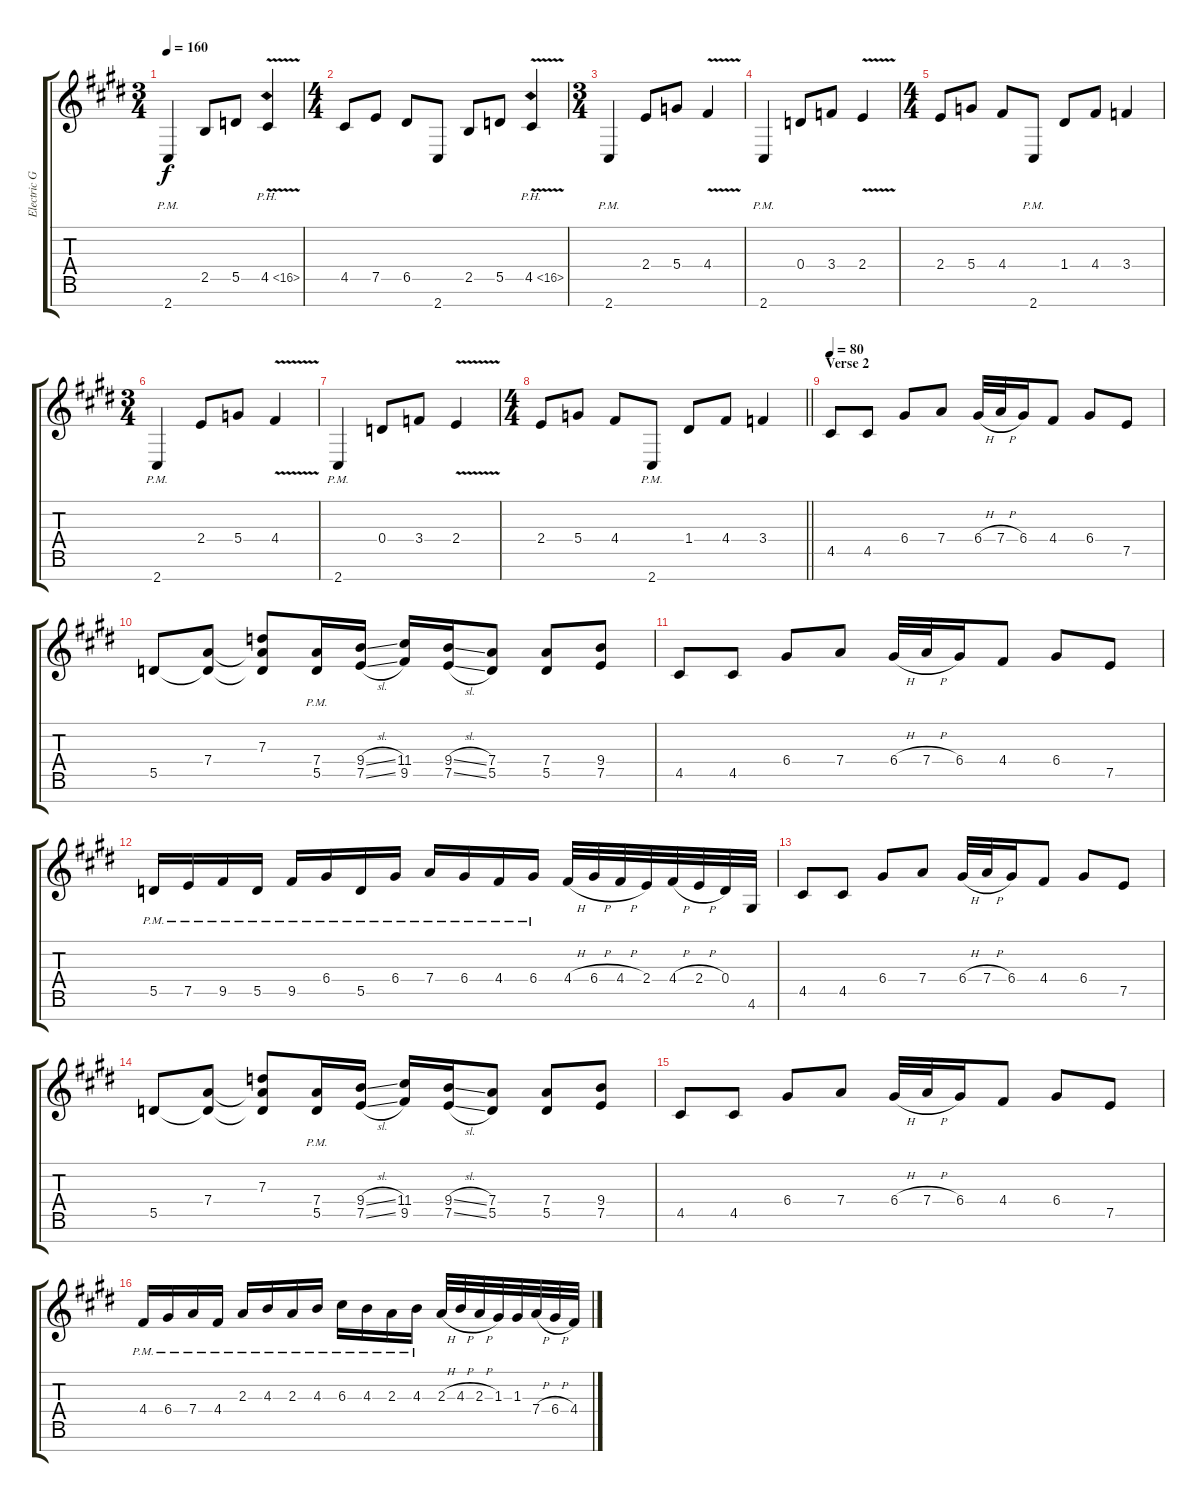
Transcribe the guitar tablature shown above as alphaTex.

\track ("Electric Guitar 2" "Electric G") {instrument distortionguitar}
\staff {score tabs}
\tuning (E4 B3 G3 D3 A2 E2 B1) {hide}
\ts (3 4)
\tempo 160
\clef g2
\ks e
2.7{pm}.4{dy f} 2.5.8 5.5.8 4.5{ph 12 v}.4 |
\ts (4 4)
4.5.8 7.5.8 6.5.8 2.7.8 2.5.8 5.5.8 4.5{ph 12 v}.4 |
\ts (3 4)
2.7{pm}.4 2.4.8 5.4.8 4.4{v}.4 |
2.7{pm}.4 0.4.8 3.4.8 2.4{v}.4 |
\ts (4 4)
2.4.8 5.4.8 4.4.8 2.7{pm}.8 1.4.8 4.4.8 3.4.4 |
\ts (3 4)
2.7{pm}.4 2.4.8 5.4.8 4.4{v}.4 |
2.7{pm}.4 0.4.8 3.4.8 2.4{v}.4 |
\ts (4 4)
\barLineRight lightlight
2.4.8 5.4.8 4.4.8 2.7{pm}.8 1.4.8 4.4.8 3.4.4 |
\section ("" "Verse 2")
\tempo 80
4.5.8 4.5.8 6.4.8 7.4.8 6.4{h}.32 7.4{h}.32 6.4.16 4.4.8 6.4.8 7.5.8 |
5.5.8 (7.4 5.5{t}).8 (7.3 7.4{t} 5.5{t}).8 (7.4{pm} 5.5{pm}).16 (9.4{sl} 7.5{sl}).16 (11.4 9.5).16 (9.4{sl} 7.5{sl}).16 (7.4 5.5).8 (7.4 5.5).8 (9.4 7.5).8 |
4.5.8 4.5.8 6.4.8 7.4.8 6.4{h}.32 7.4{h}.32 6.4.16 4.4.8 6.4.8 7.5.8 |
5.5{pm}.16 7.5{pm}.16 9.5{pm}.16 5.5{pm}.16 9.5{pm}.16 6.4{pm}.16 5.5{pm}.16 6.4{pm}.16 7.4{pm}.16 6.4{pm}.16 4.4{pm}.16 6.4{pm}.16 4.4{h}.32 6.4{h}.32 4.4{h}.32 2.4.32 4.4{h}.32 2.4{h}.32 0.4.32 4.6.32 |
4.5.8 4.5.8 6.4.8 7.4.8 6.4{h}.32 7.4{h}.32 6.4.16 4.4.8 6.4.8 7.5.8 |
5.5.8 (7.4 5.5{t}).8 (7.3 7.4{t} 5.5{t}).8 (7.4{pm} 5.5{pm}).16 (9.4{sl} 7.5{sl}).16 (11.4 9.5).16 (9.4{sl} 7.5{sl}).16 (7.4 5.5).8 (7.4 5.5).8 (9.4 7.5).8 |
4.5.8 4.5.8 6.4.8 7.4.8 6.4{h}.32 7.4{h}.32 6.4.16 4.4.8 6.4.8 7.5.8 |
4.4{pm}.16 6.4{pm}.16 7.4{pm}.16 4.4{pm}.16 2.3{pm}.16 4.3{pm}.16 2.3{pm}.16 4.3{pm}.16 6.3{pm}.16 4.3{pm}.16 2.3{pm}.16 4.3{pm}.16 2.3{h}.32 4.3{h}.32 2.3{h}.32 1.3.32 1.3.32 7.4{h}.32 6.4{h}.32 4.4.32
